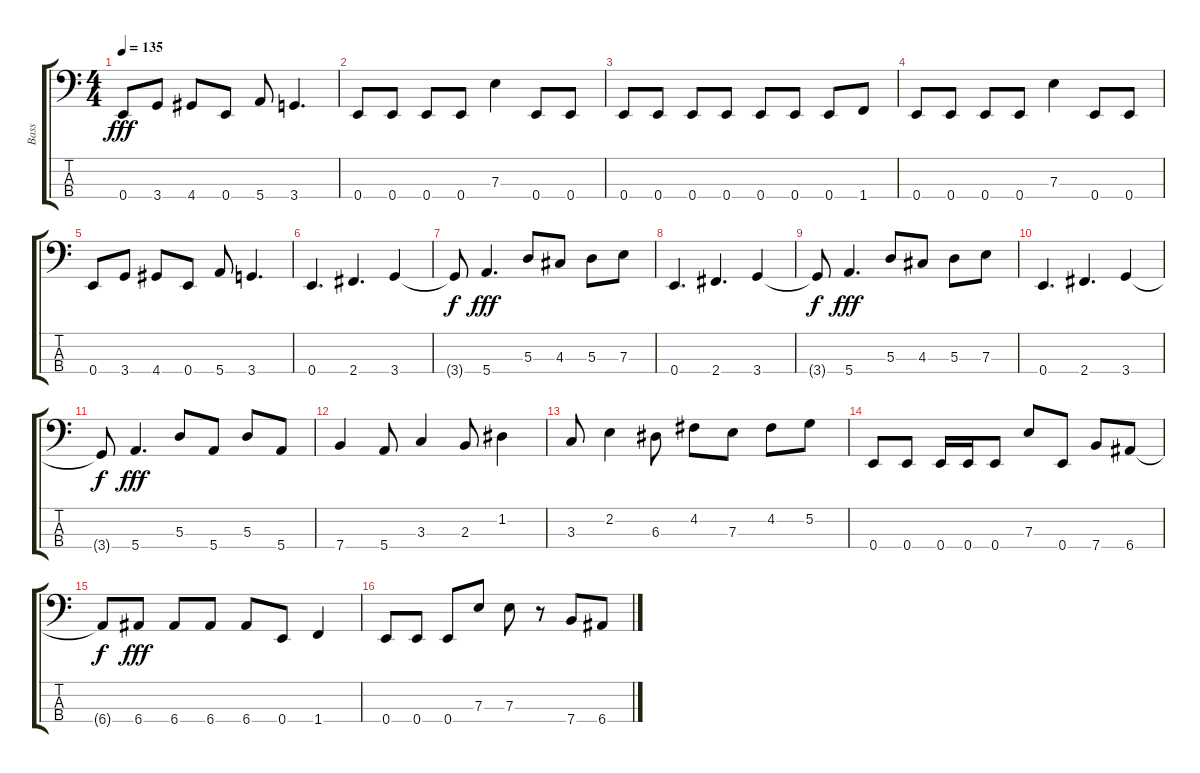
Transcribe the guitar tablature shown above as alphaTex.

\track ("Bass                " "Bass      ") {instrument acousticbass}
\staff {score tabs}
\tuning (G2 D2 A1 E1) {hide}
\ts (4 4)
\tempo 135
\clef f4
\ks c
0.4.8{dy fff} 3.4.8 4.4.8 0.4.8 5.4.8 3.4.4{d} |
0.4.8 0.4.8 0.4.8 0.4.8 7.3.4 0.4.8 0.4.8 |
0.4.8 0.4.8 0.4.8 0.4.8 0.4.8 0.4.8 0.4.8 1.4.8 |
0.4.8 0.4.8 0.4.8 0.4.8 7.3.4 0.4.8 0.4.8 |
0.4.8 3.4.8 4.4.8 0.4.8 5.4.8 3.4.4{d} |
0.4.4{d} 2.4.4{d} 3.4.4 |
3.4{t}.8{dy f} 5.4.4{d dy fff} 5.3.8 4.3.8 5.3.8 7.3.8 |
0.4.4{d} 2.4.4{d} 3.4.4 |
3.4{t}.8{dy f} 5.4.4{d dy fff} 5.3.8 4.3.8 5.3.8 7.3.8 |
0.4.4{d} 2.4.4{d} 3.4.4 |
3.4{t}.8{dy f} 5.4.4{d dy fff} 5.3.8 5.4.8 5.3.8 5.4.8 |
7.4.4 5.4.8 3.3.4 2.3.8 1.2.4 |
3.3.8 2.2.4 6.3.8 4.2.8 7.3.8 4.2.8 5.2.8 |
0.4.8 0.4.8 0.4.16 0.4.16 0.4.8 7.3.8 0.4.8 7.4.8 6.4.8 |
6.4{t}.8{dy f} 6.4.8{dy fff} 6.4.8 6.4.8 6.4.8 0.4.8 1.4.4 |
0.4.8 0.4.8 0.4.8 7.3.8 7.3.8 r.8 7.4.8 6.4.8
